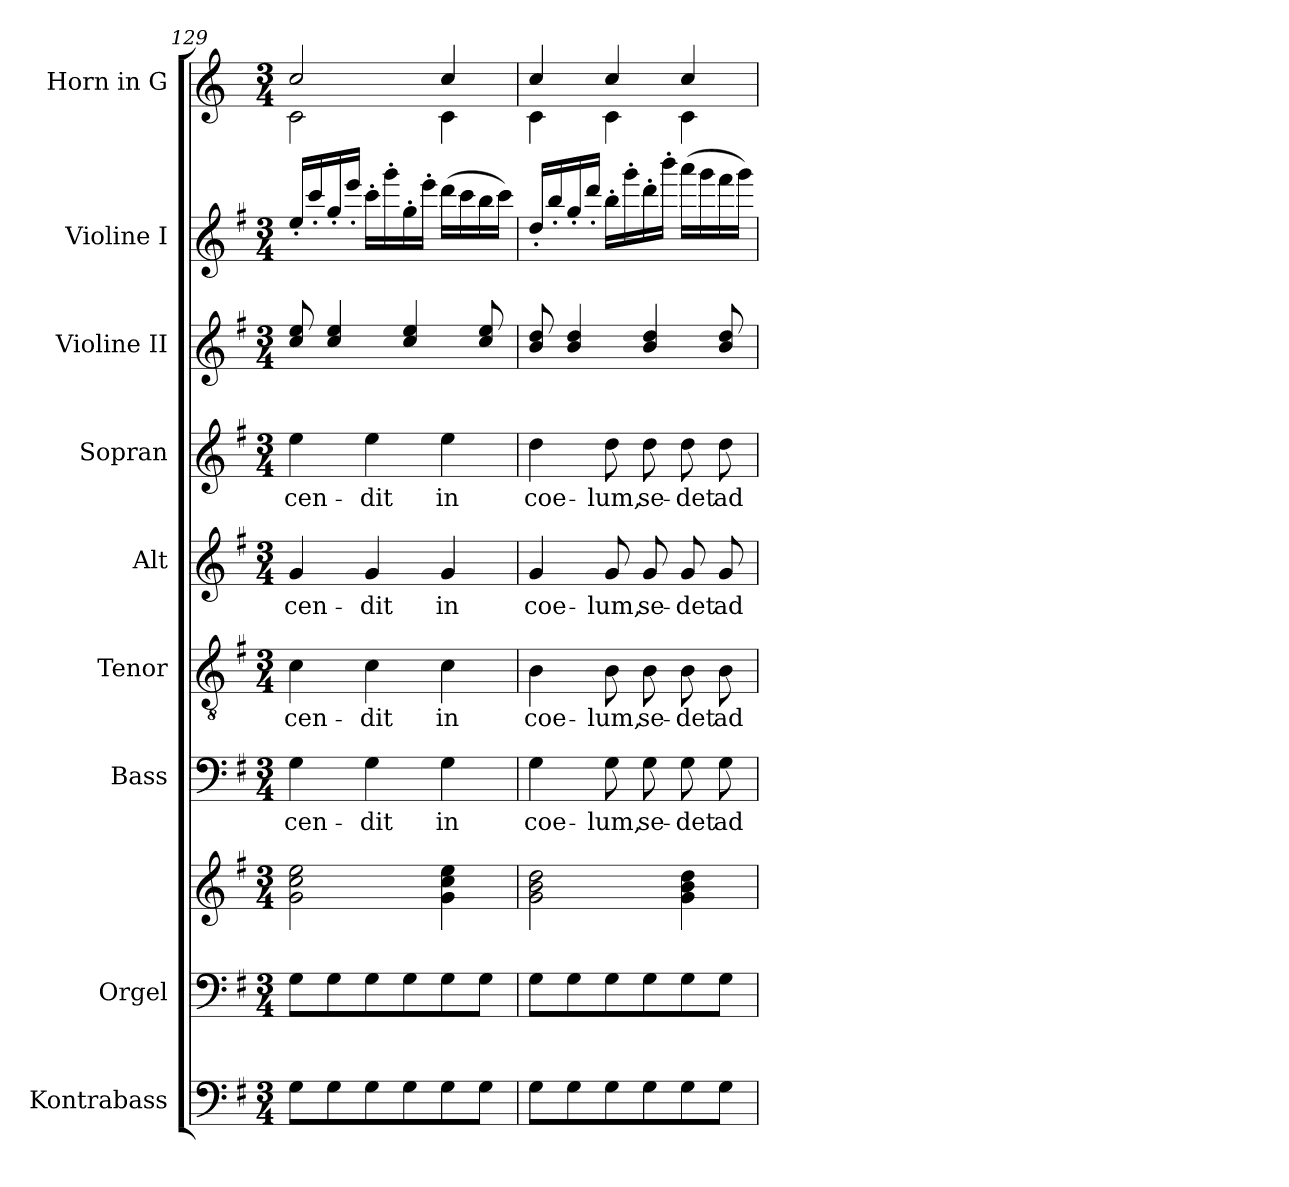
**kern	**kern	**kern	**kern	**text	**kern	**text	**kern	**text	**kern	**text	**kern	**kern	**kern
*part9	*part8	*part8	*part7	*part7	*part6	*part6	*part5	*part5	*part4	*part4	*part3	*part2	*part1
*staff10	*staff9	*staff8	*staff7	*staff7	*staff6	*staff6	*staff5	*staff5	*staff4	*staff4	*staff3	*staff2	*staff1
*I"Kontrabass	*I"Orgel	*	*I"Bass	*	*I"Tenor	*	*I"Alt	*	*I"Sopran	*	*I"Violine II	*I"Violine I	*I"Horn in G
*I'Kb.	*I'Org.	*	*I'B	*	*I'T	*	*I'A	*	*I'S	*	*I'Vl. II	*I'Vl. I	*I'Hrn.
*clefF4	*clefF4	*clefG2	*clefF4	*	*clefGv2	*	*clefG2	*	*clefG2	*	*clefG2	*clefG2	*clefG2
*ITrd7c12	*	*	*	*	*	*	*	*	*	*	*ITrd7c12	*ITrd7c12	*ITrd3c5
*k[f#]	*k[f#]	*k[f#]	*k[f#]	*	*k[f#]	*	*k[f#]	*	*k[f#]	*	*k[f#]	*k[f#]	*k[f#]
*G:	*G:	*G:	*G:	*	*G:	*	*G:	*	*G:	*	*G:	*G:	*G:
*M3/4	*M3/4	*M3/4	*M3/4	*	*M3/4	*	*M3/4	*	*M3/4	*	*M3/4	*M3/4	*M3/4
=129	=129	=129	=129	=129	=129	=129	=129	=129	=129	=129	=129	=129	=129
!	!	!	!	!LO:LY:b	!	!LO:LY:b	!	!LO:LY:b	!	!LO:LY:b	!	!	!
*	*	*	*	*	*	*	*	*	*	*	*	*	*^
8GG\L	8G\L	2g\ 2cc\ 2ee\	4G\	-cen-	4c\	-cen-	4g/	-cen-	4ee\	-cen-	8c/ 8e/	16e'</LL	2g/	2G\
.	.	.	.	.	.	.	.	.	.	.	.	16cc'</	.	.
8GG\	8G\	.	.	.	.	.	.	.	.	.	4c/ 4e/	16g'</	.	.
.	.	.	.	.	.	.	.	.	.	.	.	16ee'</JJ	.	.
!	!	!	!	!LO:LY:b	!	!LO:LY:b	!	!LO:LY:b	!	!LO:LY:b	!	!	!	!
8GG\	8G\	.	4G\	-dit	4c\	-dit	4g/	-dit	4ee\	-dit	.	16cc'>\LL	.	.
.	.	.	.	.	.	.	.	.	.	.	.	16gg'>\	.	.
8GG\	8G\	.	.	.	.	.	.	.	.	.	4c/ 4e/	16g'>\	.	.
.	.	.	.	.	.	.	.	.	.	.	.	16ee'>\JJ	.	.
!	!	!	!	!LO:LY:b	!	!LO:LY:b	!	!LO:LY:b	!	!LO:LY:b	!	!	!	!
8GG\	8G\	4g\ 4cc\ 4ee\	4G\	in	4c\	in	4g/	in	4ee\	in	.	(>16dd\LL	4g/	4G\
.	.	.	.	.	.	.	.	.	.	.	.	16cc\	.	.
8GG\J	8G\J	.	.	.	.	.	.	.	.	.	8c/ 8e/	16b\	.	.
.	.	.	.	.	.	.	.	.	.	.	.	16cc\JJ)	.	.
=130	=130	=130	=130	=130	=130	=130	=130	=130	=130	=130	=130	=130	=130	=130
!	!	!	!	!LO:LY:b	!	!LO:LY:b	!	!LO:LY:b	!	!LO:LY:b	!	!	!	!
8GG\L	8G\L	2g\ 2b\ 2dd\	4G\	coe-	4B\	coe-	4g/	coe-	4dd\	coe-	8B/ 8d/	16d'</LL	4g/	4G\
.	.	.	.	.	.	.	.	.	.	.	.	16b'</	.	.
8GG\	8G\	.	.	.	.	.	.	.	.	.	4B/ 4d/	16g'</	.	.
.	.	.	.	.	.	.	.	.	.	.	.	16dd'</JJ	.	.
!	!	!	!	!LO:LY:b	!	!LO:LY:b	!	!LO:LY:b	!	!LO:LY:b	!	!	!	!
8GG\	8G\	.	8G\	-lum,	8B\	-lum,	8g/	-lum,	8dd\	-lum,	.	16b'>\LL	4g/	4G\
.	.	.	.	.	.	.	.	.	.	.	.	16gg'>\	.	.
!	!	!	!	!LO:LY:b	!	!LO:LY:b	!	!LO:LY:b	!	!LO:LY:b	!	!	!	!
8GG\	8G\	.	8G\	se-	8B\	se-	8g/	se-	8dd\	se-	4B/ 4d/	16dd'>\	.	.
.	.	.	.	.	.	.	.	.	.	.	.	16bb'>\JJ	.	.
!	!	!	!	!LO:LY:b	!	!LO:LY:b	!	!LO:LY:b	!	!LO:LY:b	!	!	!	!
8GG\	8G\	4g\ 4b\ 4dd\	8G\	-det	8B\	-det	8g/	-det	8dd\	-det	.	(>16aa\LL	4g/	4G\
.	.	.	.	.	.	.	.	.	.	.	.	16gg\	.	.
!	!	!	!	!LO:LY:b	!	!LO:LY:b	!	!LO:LY:b	!	!LO:LY:b	!	!	!	!
8GG\J	8G\J	.	8G\	ad	8B\	ad	8g/	ad	8dd\	ad	8B/ 8d/	16ff#\	.	.
.	.	.	.	.	.	.	.	.	.	.	.	16gg\JJ)	.	.
*	*	*	*	*	*	*	*	*	*	*	*	*	*v	*v
=	=	=	=	=	=	=	=	=	=	=	=	=	=
*-	*-	*-	*-	*-	*-	*-	*-	*-	*-	*-	*-	*-	*-
